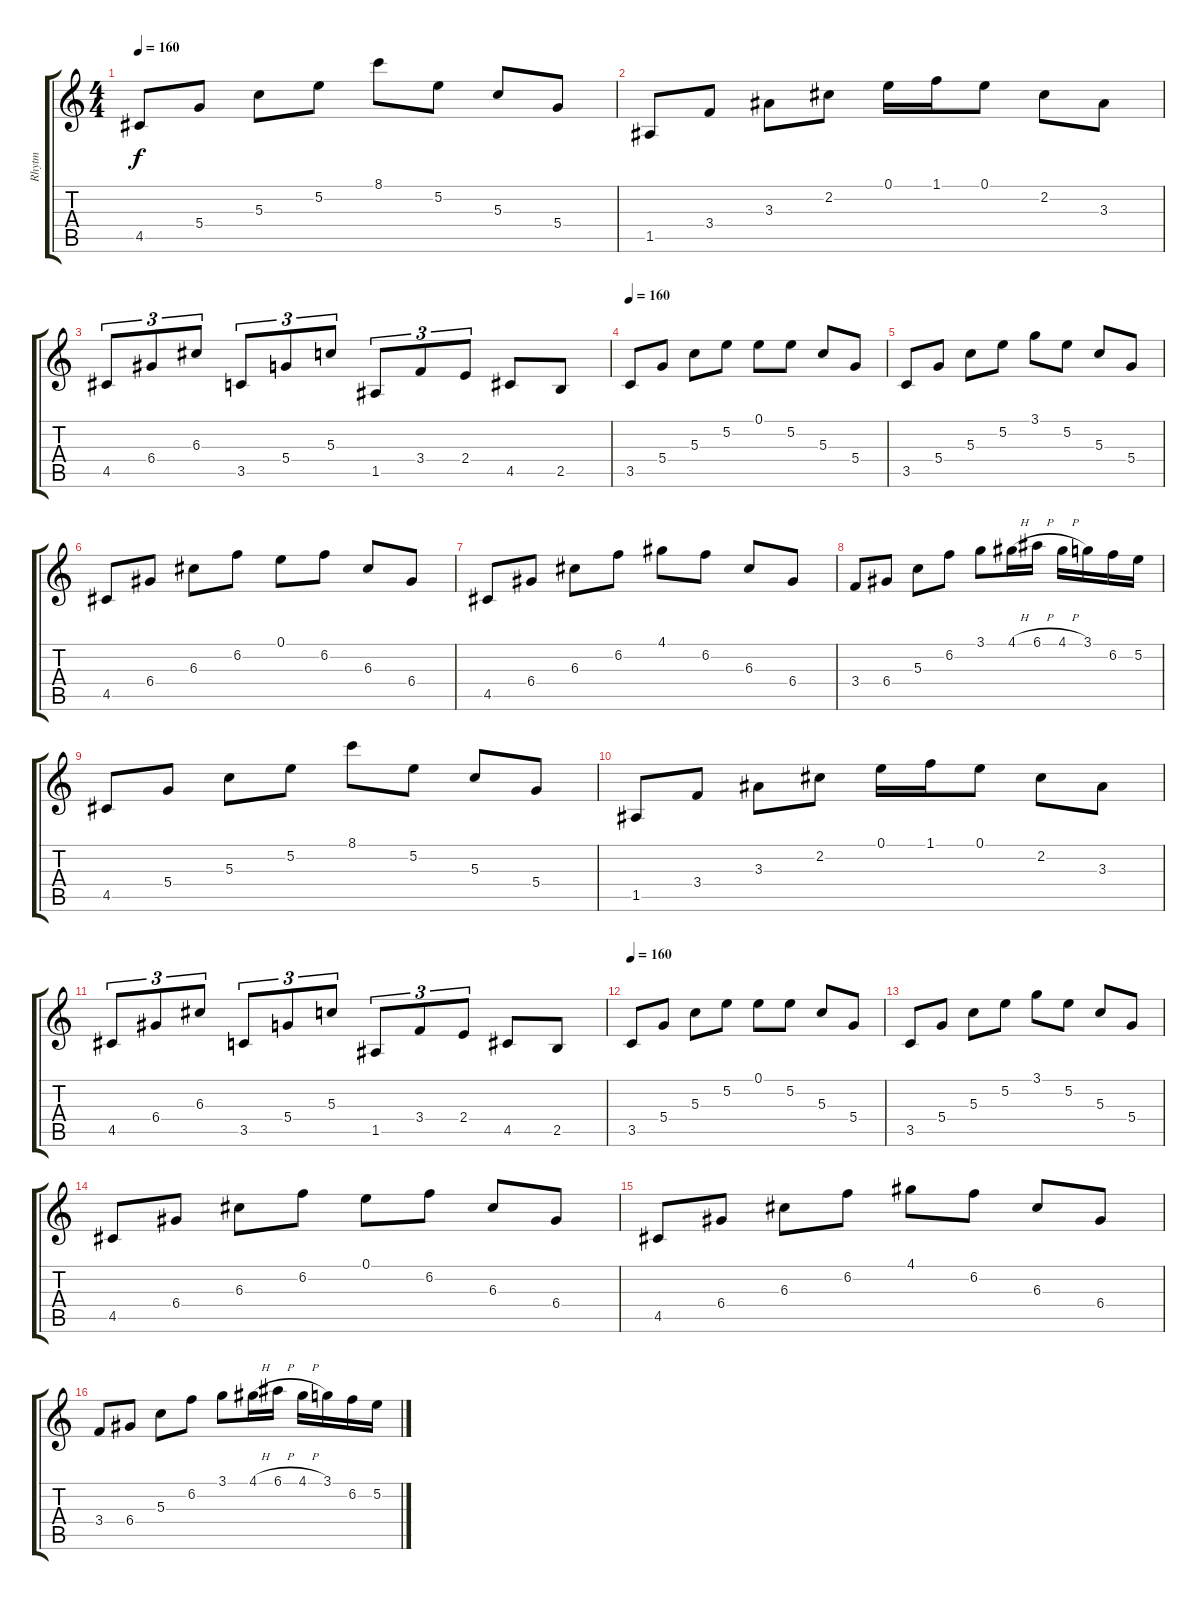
\track ("Rhytm" "Rhytm") {instrument distortionguitar}
\staff {score tabs}
\tuning (E4 B3 G3 D3 A2 E2) {hide}
\ts (4 4)
\tempo 160
\clef g2
\ks c
4.5.8{dy f} 5.4.8 5.3.8 5.2.8 8.1.8 5.2.8 5.3.8 5.4.8 |
1.5.8 3.4.8 3.3.8 2.2.8 0.1.16 1.1.16 0.1.8 2.2.8 3.3.8 |
4.5.8{tu (3 2)} 6.4.8{tu (3 2)} 6.3.8{tu (3 2)} 3.5.8{tu (3 2)} 5.4.8{tu (3 2)} 5.3.8{tu (3 2)} 1.5.8{tu (3 2)} 3.4.8{tu (3 2)} 2.4.8{tu (3 2)} 4.5.8 2.5.8 |
\tempo 160
3.5.8{instrument electricguitarjazz} 5.4.8 5.3.8 5.2.8 0.1.8 5.2.8 5.3.8 5.4.8 |
3.5.8{instrument electricguitarjazz} 5.4.8 5.3.8 5.2.8 3.1.8 5.2.8 5.3.8 5.4.8 |
4.5.8 6.4.8 6.3.8 6.2.8 0.1.8 6.2.8 6.3.8 6.4.8 |
4.5.8 6.4.8 6.3.8 6.2.8 4.1.8 6.2.8 6.3.8 6.4.8 |
3.4.8 6.4.8 5.3.8 6.2.8 3.1.8 4.1{h}.16 6.1{h}.16 4.1{h}.16 3.1.16 6.2.16 5.2.16 |
4.5.8 5.4.8 5.3.8 5.2.8 8.1.8 5.2.8 5.3.8 5.4.8 |
1.5.8 3.4.8 3.3.8 2.2.8 0.1.16 1.1.16 0.1.8 2.2.8 3.3.8 |
4.5.8{tu (3 2)} 6.4.8{tu (3 2)} 6.3.8{tu (3 2)} 3.5.8{tu (3 2)} 5.4.8{tu (3 2)} 5.3.8{tu (3 2)} 1.5.8{tu (3 2)} 3.4.8{tu (3 2)} 2.4.8{tu (3 2)} 4.5.8 2.5.8 |
\tempo 160
3.5.8{volume 12 instrument electricguitarjazz} 5.4.8 5.3.8 5.2.8 0.1.8 5.2.8 5.3.8 5.4.8 |
3.5.8{instrument electricguitarjazz} 5.4.8 5.3.8 5.2.8 3.1.8 5.2.8 5.3.8 5.4.8 |
4.5.8 6.4.8 6.3.8 6.2.8 0.1.8 6.2.8 6.3.8 6.4.8 |
4.5.8 6.4.8 6.3.8 6.2.8 4.1.8 6.2.8 6.3.8 6.4.8 |
3.4.8 6.4.8 5.3.8 6.2.8 3.1.8 4.1{h}.16 6.1{h}.16 4.1{h}.16 3.1.16 6.2.16 5.2.16
